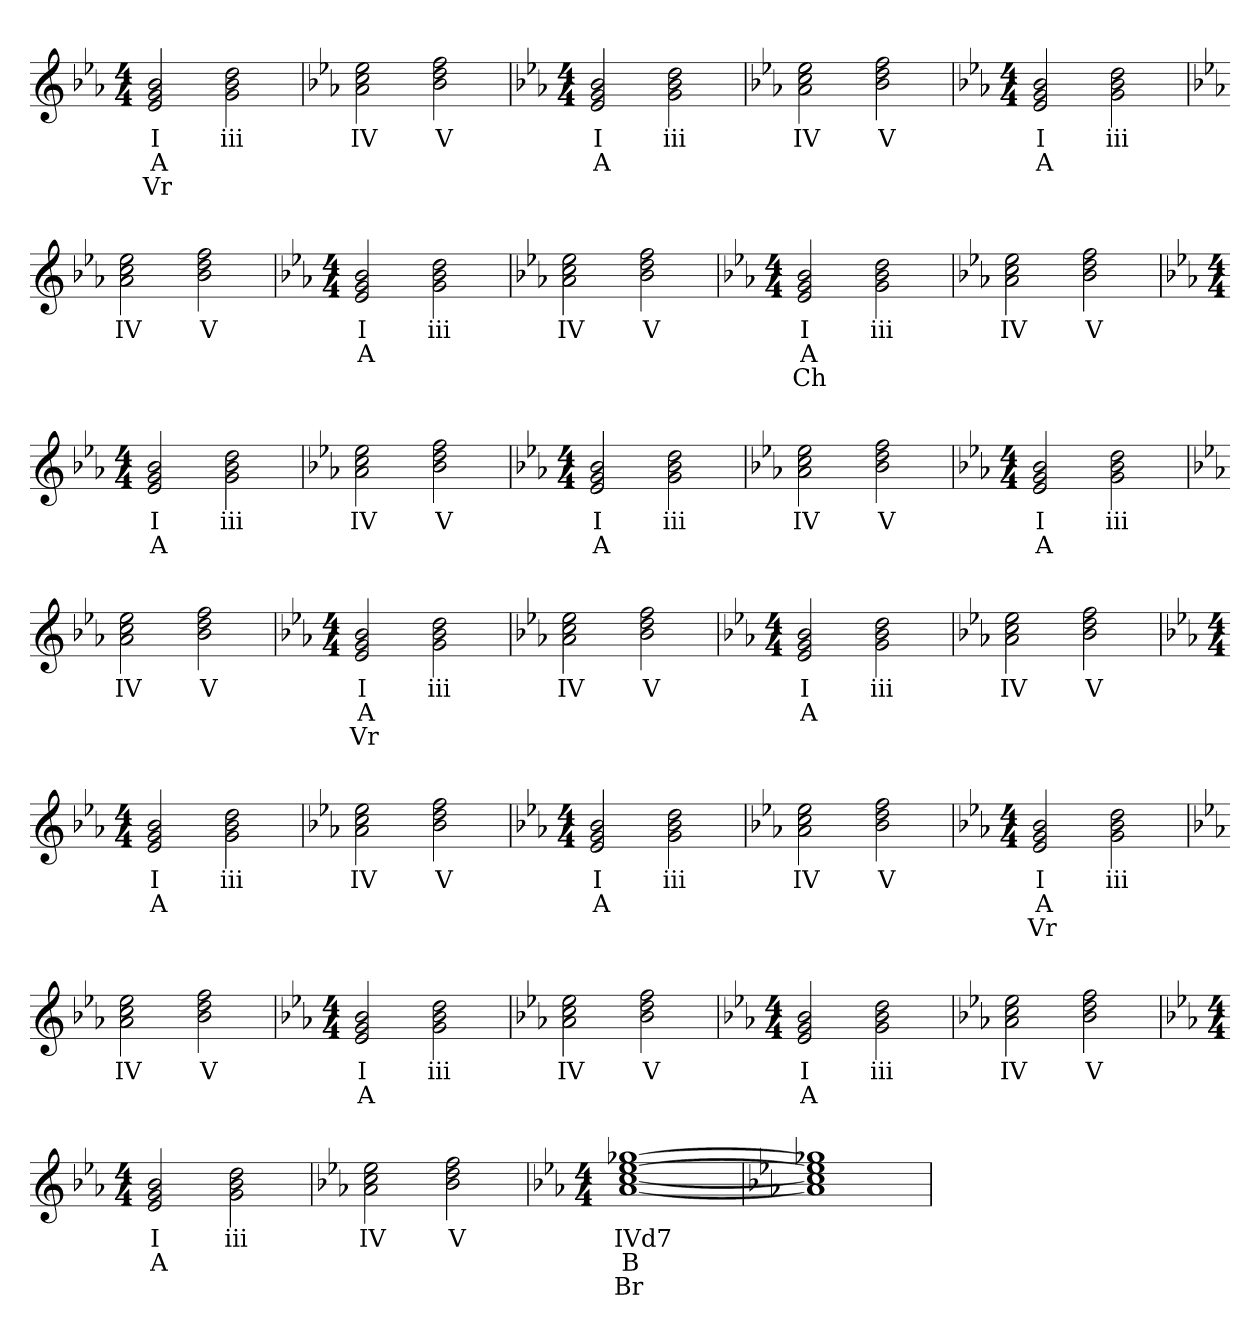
**kern	**text	**text	**text
*part1	*part1	*part1	*part1
*staff1	*staff1	*staff1	*staff1
*k[b-e-a-]	*	*	*
*E-:	*	*	*
*M4/4	*	*	*
=	=	=	=
2e- 2g 2b-	I	A	Vr
2g 2b- 2dd	iii	.	.
=	=	=	=
*k[b-e-a-]	*	*	*
*E-:	*	*	*
2a- 2cc 2ee-	IV	.	.
2b- 2dd 2ff	V	.	.
=	=	=	=
*k[b-e-a-]	*	*	*
*E-:	*	*	*
*M4/4	*	*	*
2e- 2g 2b-	I	A	.
2g 2b- 2dd	iii	.	.
=	=	=	=
*k[b-e-a-]	*	*	*
*E-:	*	*	*
2a- 2cc 2ee-	IV	.	.
2b- 2dd 2ff	V	.	.
=	=	=	=
*k[b-e-a-]	*	*	*
*E-:	*	*	*
*M4/4	*	*	*
2e- 2g 2b-	I	A	.
2g 2b- 2dd	iii	.	.
=	=	=	=
*k[b-e-a-]	*	*	*
*E-:	*	*	*
2a- 2cc 2ee-	IV	.	.
2b- 2dd 2ff	V	.	.
=	=	=	=
*k[b-e-a-]	*	*	*
*E-:	*	*	*
*M4/4	*	*	*
2e- 2g 2b-	I	A	.
2g 2b- 2dd	iii	.	.
=	=	=	=
*k[b-e-a-]	*	*	*
*E-:	*	*	*
2a- 2cc 2ee-	IV	.	.
2b- 2dd 2ff	V	.	.
=	=	=	=
*k[b-e-a-]	*	*	*
*E-:	*	*	*
*M4/4	*	*	*
2e- 2g 2b-	I	A	Ch
2g 2b- 2dd	iii	.	.
=	=	=	=
*k[b-e-a-]	*	*	*
*E-:	*	*	*
2a- 2cc 2ee-	IV	.	.
2b- 2dd 2ff	V	.	.
=	=	=	=
*k[b-e-a-]	*	*	*
*E-:	*	*	*
*M4/4	*	*	*
2e- 2g 2b-	I	A	.
2g 2b- 2dd	iii	.	.
=	=	=	=
*k[b-e-a-]	*	*	*
*E-:	*	*	*
2a- 2cc 2ee-	IV	.	.
2b- 2dd 2ff	V	.	.
=	=	=	=
*k[b-e-a-]	*	*	*
*E-:	*	*	*
*M4/4	*	*	*
2e- 2g 2b-	I	A	.
2g 2b- 2dd	iii	.	.
=	=	=	=
*k[b-e-a-]	*	*	*
*E-:	*	*	*
2a- 2cc 2ee-	IV	.	.
2b- 2dd 2ff	V	.	.
=	=	=	=
*k[b-e-a-]	*	*	*
*E-:	*	*	*
*M4/4	*	*	*
2e- 2g 2b-	I	A	.
2g 2b- 2dd	iii	.	.
=	=	=	=
*k[b-e-a-]	*	*	*
*E-:	*	*	*
2a- 2cc 2ee-	IV	.	.
2b- 2dd 2ff	V	.	.
=	=	=	=
*k[b-e-a-]	*	*	*
*E-:	*	*	*
*M4/4	*	*	*
2e- 2g 2b-	I	A	Vr
2g 2b- 2dd	iii	.	.
=	=	=	=
*k[b-e-a-]	*	*	*
*E-:	*	*	*
2a- 2cc 2ee-	IV	.	.
2b- 2dd 2ff	V	.	.
=	=	=	=
*k[b-e-a-]	*	*	*
*E-:	*	*	*
*M4/4	*	*	*
2e- 2g 2b-	I	A	.
2g 2b- 2dd	iii	.	.
=	=	=	=
*k[b-e-a-]	*	*	*
*E-:	*	*	*
2a- 2cc 2ee-	IV	.	.
2b- 2dd 2ff	V	.	.
=	=	=	=
*k[b-e-a-]	*	*	*
*E-:	*	*	*
*M4/4	*	*	*
2e- 2g 2b-	I	A	.
2g 2b- 2dd	iii	.	.
=	=	=	=
*k[b-e-a-]	*	*	*
*E-:	*	*	*
2a- 2cc 2ee-	IV	.	.
2b- 2dd 2ff	V	.	.
=	=	=	=
*k[b-e-a-]	*	*	*
*E-:	*	*	*
*M4/4	*	*	*
2e- 2g 2b-	I	A	.
2g 2b- 2dd	iii	.	.
=	=	=	=
*k[b-e-a-]	*	*	*
*E-:	*	*	*
2a- 2cc 2ee-	IV	.	.
2b- 2dd 2ff	V	.	.
=	=	=	=
*k[b-e-a-]	*	*	*
*E-:	*	*	*
*M4/4	*	*	*
2e- 2g 2b-	I	A	Vr
2g 2b- 2dd	iii	.	.
=	=	=	=
*k[b-e-a-]	*	*	*
*E-:	*	*	*
2a- 2cc 2ee-	IV	.	.
2b- 2dd 2ff	V	.	.
=	=	=	=
*k[b-e-a-]	*	*	*
*E-:	*	*	*
*M4/4	*	*	*
2e- 2g 2b-	I	A	.
2g 2b- 2dd	iii	.	.
=	=	=	=
*k[b-e-a-]	*	*	*
*E-:	*	*	*
2a- 2cc 2ee-	IV	.	.
2b- 2dd 2ff	V	.	.
=	=	=	=
*k[b-e-a-]	*	*	*
*E-:	*	*	*
*M4/4	*	*	*
2e- 2g 2b-	I	A	.
2g 2b- 2dd	iii	.	.
=	=	=	=
*k[b-e-a-]	*	*	*
*E-:	*	*	*
2a- 2cc 2ee-	IV	.	.
2b- 2dd 2ff	V	.	.
=	=	=	=
*k[b-e-a-]	*	*	*
*E-:	*	*	*
*M4/4	*	*	*
2e- 2g 2b-	I	A	.
2g 2b- 2dd	iii	.	.
=	=	=	=
*k[b-e-a-]	*	*	*
*E-:	*	*	*
2a- 2cc 2ee-	IV	.	.
2b- 2dd 2ff	V	.	.
=	=	=	=
*k[b-e-a-]	*	*	*
*E-:	*	*	*
*M4/4	*	*	*
[1a- [1cc [1ee- [1gg-X	IVd7	B	Br
=	=	=	=
*k[b-e-a-]	*	*	*
*E-:	*	*	*
1a-] 1cc] 1ee-] 1gg-X]	.	.	.
=	=	=	=
*-	*-	*-	*-
